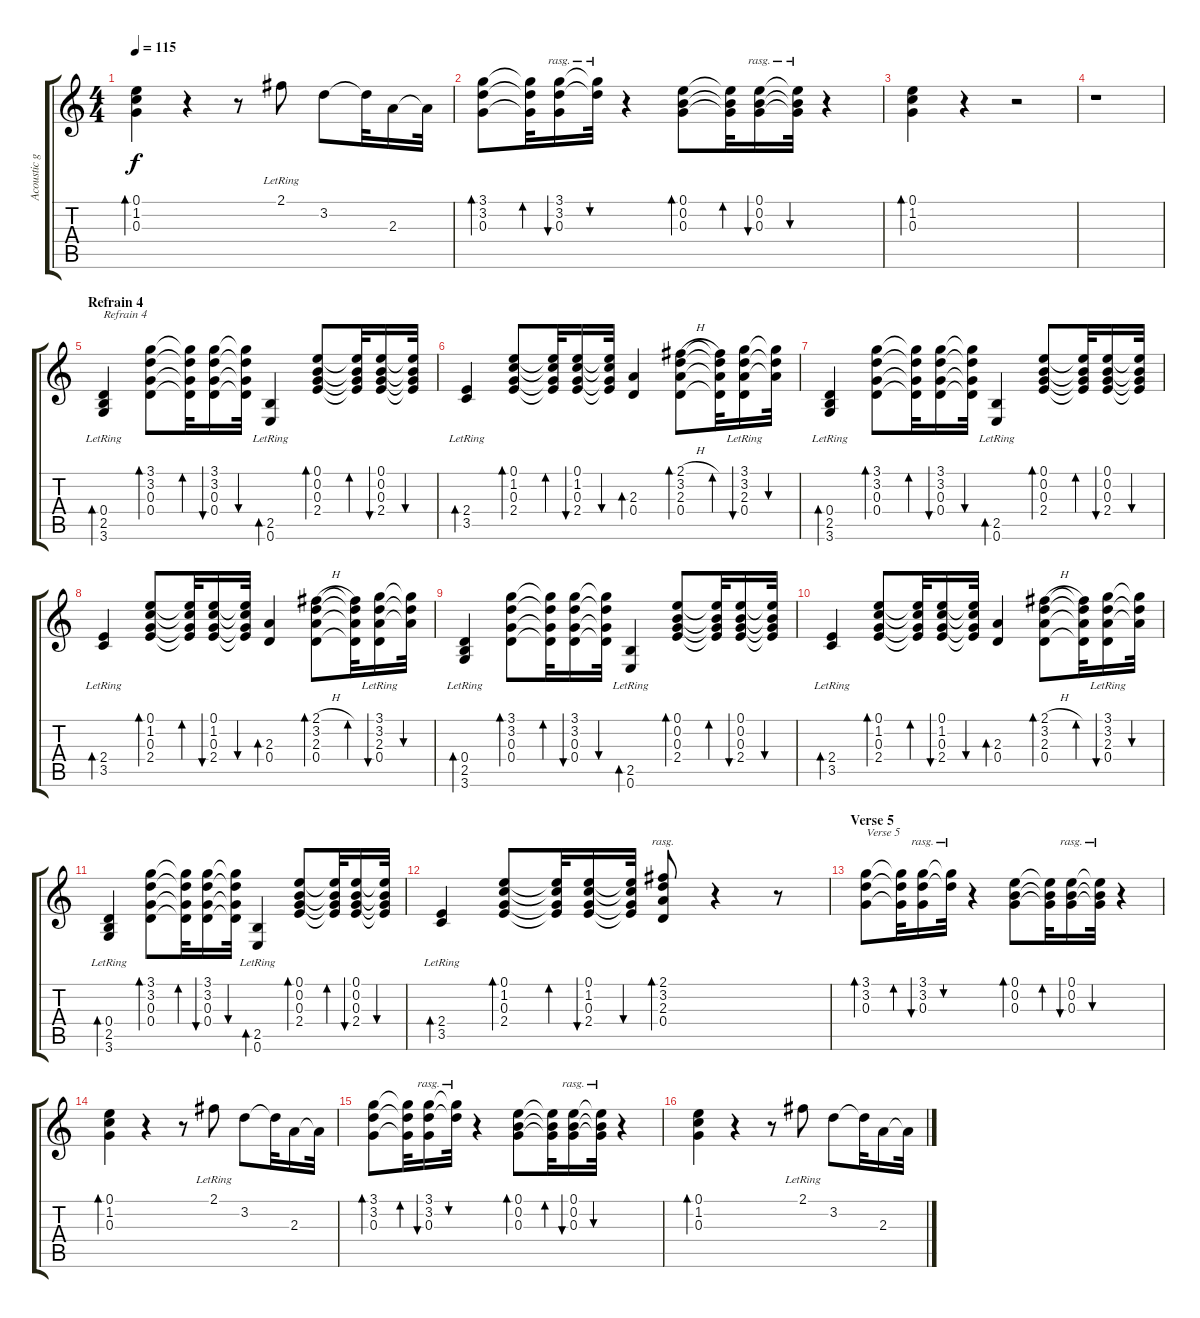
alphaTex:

\track ("Acoustic guitar (steel)" "Acoustic g") {instrument acousticguitarsteel}
\staff {score tabs}
\tuning (E4 B3 G3 D3 A2 E2) {hide}
\ts (4 4)
\tempo 115
\clef g2
\ks c
(0.1 1.2 0.3).4{bd 120 dy f} r.4 r.8 2.1{lr}.8 3.2.8 3.2{t}.32 2.3.16 2.3{t}.32 |
(3.1 3.2 0.3).8{bd 120} (3.1{t} 3.2{t} 0.3{t}).32{bd 120} (3.1 3.2 0.3).16{bu 120 rasg ii} (3.1{t} 3.2{t}).32{bu 120 rasg ii} r.4 (0.1 0.2 0.3).8{bd 120} (0.1{t} 0.2{t} 0.3{t}).32{bd 120} (0.1 0.2 0.3).16{bu 120 rasg ii} (0.1{t} 0.2{t} 0.3{t}).32{bu 120 rasg ii} r.4 |
(0.1 1.2 0.3).4{bd 120} r.4 r.2 |
r.1 |
\section ("" "Refrain 4")
(0.4 2.5{lr} 3.6{lr}).4{bd 30 txt "Refrain 4"} (3.1 3.2 0.3 0.4).8{bd 60} (3.1{t} 3.2{t} 0.3{t} 0.4{t}).32{bd 60} (3.1 3.2 0.3 0.4).16{bu 60} (3.1{t} 3.2{t} 0.3{t} 0.4{t}).32{bu 60} (2.5{lr} 0.6{lr}).4{bd 30} (0.1 0.2 0.3 2.4).8{bd 60} (0.1{t} 0.2{t} 0.3{t} 2.4{t}).32{bd 60} (0.1 0.2 0.3 2.4).16{bu 60} (0.1{t} 0.2{t} 0.3{t} 2.4{t}).32{bu 60} |
(2.4 3.5{lr}).4{bd 30} (0.1 1.2 0.3 2.4).8{bd 60} (0.1{t} 1.2{t} 0.3{t} 2.4{t}).32{bd 60} (0.1 1.2 0.3 2.4).16{bu 60} (0.1{t} 1.2{t} 0.3{t} 2.4{t}).32{bu 60} (2.3 0.4).4{bd 30} (2.1{h} 3.2 2.3 0.4).8{bd 60} (2.1{t} 3.2{t} 2.3{t} 0.4{t}).32{bd 60} (3.1 3.2 2.3 0.4{lr}).16{bu 60} (3.1{t} 3.2{t} 2.3{t}).32{bu 60} |
(0.4 2.5{lr} 3.6{lr}).4{bd 30} (3.1 3.2 0.3 0.4).8{bd 60} (3.1{t} 3.2{t} 0.3{t} 0.4{t}).32{bd 60} (3.1 3.2 0.3 0.4).16{bu 60} (3.1{t} 3.2{t} 0.3{t} 0.4{t}).32{bu 60} (2.5{lr} 0.6{lr}).4{bd 30} (0.1 0.2 0.3 2.4).8{bd 60} (0.1{t} 0.2{t} 0.3{t} 2.4{t}).32{bd 60} (0.1 0.2 0.3 2.4).16{bu 60} (0.1{t} 0.2{t} 0.3{t} 2.4{t}).32{bu 60} |
(2.4 3.5{lr}).4{bd 30} (0.1 1.2 0.3 2.4).8{bd 60} (0.1{t} 1.2{t} 0.3{t} 2.4{t}).32{bd 60} (0.1 1.2 0.3 2.4).16{bu 60} (0.1{t} 1.2{t} 0.3{t} 2.4{t}).32{bu 60} (2.3 0.4).4{bd 30} (2.1{h} 3.2 2.3 0.4).8{bd 60} (2.1{t} 3.2{t} 2.3{t} 0.4{t}).32{bd 60} (3.1 3.2 2.3 0.4{lr}).16{bu 60} (3.1{t} 3.2{t} 2.3{t}).32{bu 60} |
(0.4 2.5{lr} 3.6{lr}).4{bd 30} (3.1 3.2 0.3 0.4).8{bd 60} (3.1{t} 3.2{t} 0.3{t} 0.4{t}).32{bd 60} (3.1 3.2 0.3 0.4).16{bu 60} (3.1{t} 3.2{t} 0.3{t} 0.4{t}).32{bu 60} (2.5{lr} 0.6{lr}).4{bd 30} (0.1 0.2 0.3 2.4).8{bd 60} (0.1{t} 0.2{t} 0.3{t} 2.4{t}).32{bd 60} (0.1 0.2 0.3 2.4).16{bu 60} (0.1{t} 0.2{t} 0.3{t} 2.4{t}).32{bu 60} |
(2.4 3.5{lr}).4{bd 30} (0.1 1.2 0.3 2.4).8{bd 60} (0.1{t} 1.2{t} 0.3{t} 2.4{t}).32{bd 60} (0.1 1.2 0.3 2.4).16{bu 60} (0.1{t} 1.2{t} 0.3{t} 2.4{t}).32{bu 60} (2.3 0.4).4{bd 30} (2.1{h} 3.2 2.3 0.4).8{bd 60} (2.1{t} 3.2{t} 2.3{t} 0.4{t}).32{bd 60} (3.1 3.2 2.3 0.4{lr}).16{bu 60} (3.1{t} 3.2{t} 2.3{t}).32{bu 60} |
(0.4 2.5{lr} 3.6{lr}).4{bd 30} (3.1 3.2 0.3 0.4).8{bd 60} (3.1{t} 3.2{t} 0.3{t} 0.4{t}).32{bd 60} (3.1 3.2 0.3 0.4).16{bu 60} (3.1{t} 3.2{t} 0.3{t} 0.4{t}).32{bu 60} (2.5{lr} 0.6{lr}).4{bd 30} (0.1 0.2 0.3 2.4).8{bd 60} (0.1{t} 0.2{t} 0.3{t} 2.4{t}).32{bd 60} (0.1 0.2 0.3 2.4).16{bu 60} (0.1{t} 0.2{t} 0.3{t} 2.4{t}).32{bu 60} |
(2.4 3.5{lr}).4{bd 30} (0.1 1.2 0.3 2.4).8{bd 60} (0.1{t} 1.2{t} 0.3{t} 2.4{t}).32{bd 60} (0.1 1.2 0.3 2.4).16{bu 60} (0.1{t} 1.2{t} 0.3{t} 2.4{t}).32{bu 60} (2.1 3.2 2.3 0.4).8{bd 30 rasg ii} r.4 r.8 |
\section ("" "Verse 5")
(3.1 3.2 0.3).8{bd 120 txt "Verse 5"} (3.1{t} 3.2{t} 0.3{t}).32{bd 120} (3.1 3.2 0.3).16{bu 120 rasg ii} (3.1{t} 3.2{t}).32{bu 120 rasg ii} r.4 (0.1 0.2 0.3).8{bd 120} (0.1{t} 0.2{t} 0.3{t}).32{bd 120} (0.1 0.2 0.3).16{bu 120 rasg ii} (0.1{t} 0.2{t} 0.3{t}).32{bu 120 rasg ii} r.4 |
(0.1 1.2 0.3).4{bd 120} r.4 r.8 2.1{lr}.8 3.2.8 3.2{t}.32 2.3.16 2.3{t}.32 |
(3.1 3.2 0.3).8{bd 120} (3.1{t} 3.2{t} 0.3{t}).32{bd 120} (3.1 3.2 0.3).16{bu 120 rasg ii} (3.1{t} 3.2{t}).32{bu 120 rasg ii} r.4 (0.1 0.2 0.3).8{bd 120} (0.1{t} 0.2{t} 0.3{t}).32{bd 120} (0.1 0.2 0.3).16{bu 120 rasg ii} (0.1{t} 0.2{t} 0.3{t}).32{bu 120 rasg ii} r.4 |
(0.1 1.2 0.3).4{bd 120} r.4 r.8 2.1{lr}.8 3.2.8 3.2{t}.32 2.3.16 2.3{t}.32
